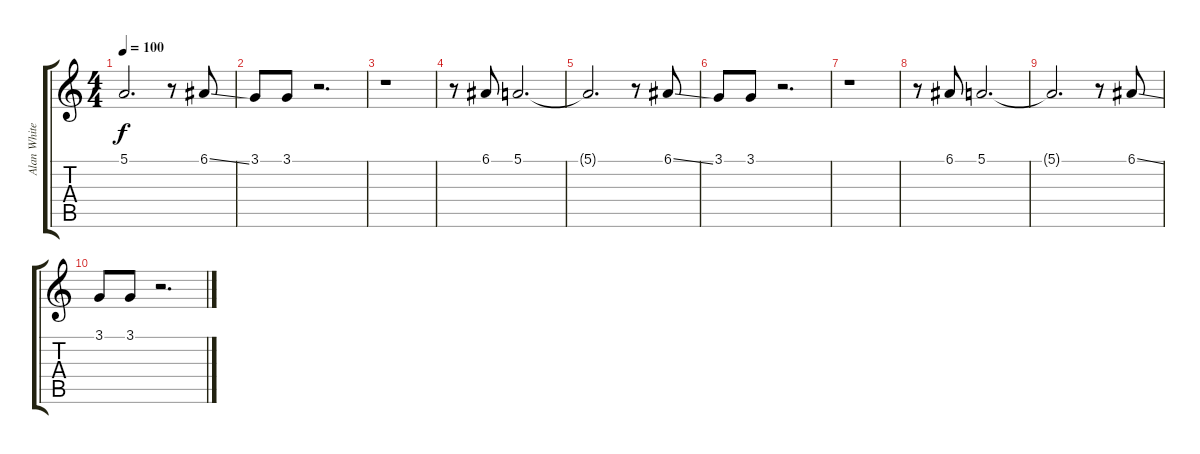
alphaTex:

\track ("Alan White" "Alan White") {instrument choiraahs}
\staff {score tabs}
\tuning (E4 B3 G3 D3 A2 E2) {hide}
\ts (4 4)
\tempo 100
\clef g2
\ks c
5.1{t}.2{d dy f} r.8 6.1{ss}.8 |
3.1.8 3.1.8 r.2{d} |
r.1 |
r.8 6.1.8 5.1.2{d} |
5.1{t}.2{d} r.8 6.1{ss}.8 |
3.1.8 3.1.8 r.2{d} |
r.1 |
r.8 6.1.8 5.1.2{d} |
5.1{t}.2{d} r.8 6.1{ss}.8 |
3.1.8 3.1.8 r.2{d}
